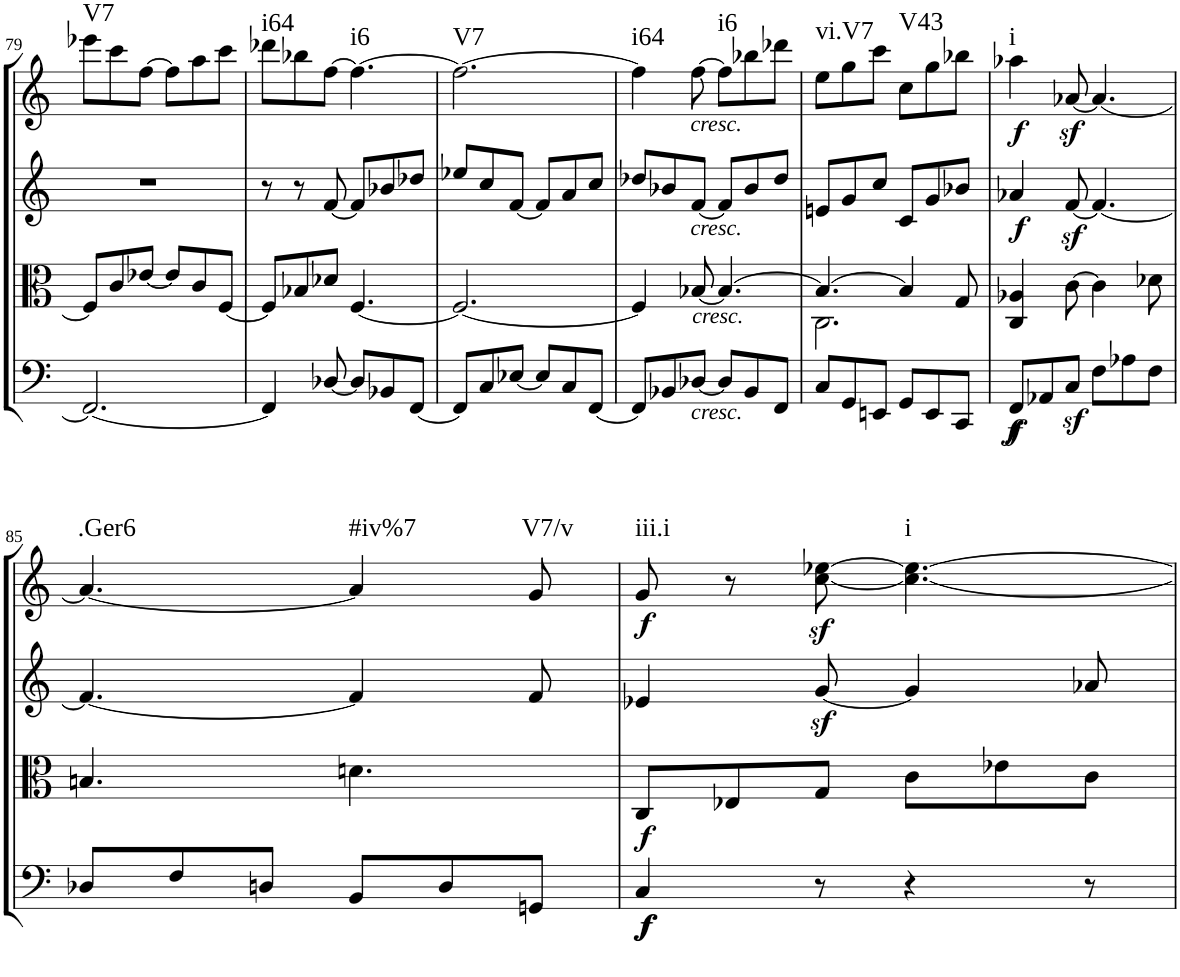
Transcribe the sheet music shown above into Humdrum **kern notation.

**kern	**dynam	**kern	**dynam	**kern	**dynam	**kern	**dynam	**harte
*part4	*part4	*part3	*part3	*part2	*part2	*part1	*part1	*part1
*staff4	*staff4	*staff3	*staff3	*staff2	*staff2	*staff1	*staff1	*
*I"Cello	*	*I"Viola	*	*I"2nd Violin	*	*I"1st Violin	*	*
*	*	*I'Vla	*	*I'Vln	*	*I'Vln	*	*
!!LO:PB:g=z
*clefF4	*	*clefC3	*	*clefG2	*	*clefG2	*	*
*k[]	*	*k[]	*	*k[]	*	*k[]	*	*
*M6/8	*	*M6/8	*	*M6/8	*	*M6/8	*	*
=79	=79	=79	=79	=79	=79	=79	=79	=79
!	!	!	!	!	!	!	!	!LO:H:kt=V7
2.FF/_	.	8F/L]	.	2.r	.	8eee-X\L	.	N
.	.	8c/	.	.	.	8ccc\	.	.
.	.	[8e-X/J	.	.	.	[8ff\J	.	.
.	.	8e-/L]	.	.	.	8ff\L]	.	.
.	.	8c/	.	.	.	8aa\	.	.
.	.	[8F/J	.	.	.	8ccc\J	.	.
=80	=80	=80	=80	=80	=80	=80	=80	=80
!	!	!	!	!	!	!	!	!LO:H:kt=i64
4FF/]	.	8F/L]	.	8r	.	8ddd-X\L	.	N
.	.	8B-X/	.	8r	.	8bb-X\	.	.
[8D-X/	.	8d-X/J	.	[8f/	.	[8ff\J	.	.
!	!	!	!	!	!	!	!	!LO:H:kt=i6
8D-/L]	.	[4.F/	.	8f/L]	.	4.ff\_	.	N
8BB-X/	.	.	.	8b-X/	.	.	.	.
[8FF/J	.	.	.	8dd-X/J	.	.	.	.
=81	=81	=81	=81	=81	=81	=81	=81	=81
!	!	!	!	!	!	!	!	!LO:H:kt=V7
8FF/L]	.	2.F/_	.	8ee-X/L	.	2.ff\_	.	N
8C/	.	.	.	8cc/	.	.	.	.
[8E-X/J	.	.	.	[8f/J	.	.	.	.
8E-/L]	.	.	.	8f/L]	.	.	.	.
8C/	.	.	.	8a/	.	.	.	.
[8FF/J	.	.	.	8cc/J	.	.	.	.
=82	=82	=82	=82	=82	=82	=82	=82	=82
!	!	!	!	!	!	!	!	!LO:H:kt=i64
8FF/L]	.	4F/]	.	8dd-X/L	.	4ff\]	.	N
8BB-X/	.	.	.	8b-X/	.	.	.	.
!	!	!	!	!	!	!LO:TX:b:i:t=cresc.	!	!
!	!	!	!	!LO:TX:b:i:t=cresc.	!	!	!	!
!	!	!LO:TX:b:i:t=cresc.	!	!	!	!	!	!
!LO:TX:b:i:t=cresc.	!	!	!	!	!	!	!	!
[8D-X/J	.	[8B-X/	.	[8f/J	.	[8ff\	.	.
!	!	!	!	!	!	!	!	!LO:H:kt=i6
8D-/L]	.	4.B-/_	.	8f/L]	.	8ff\L]	.	N
8BB-/	.	.	.	8b-/	.	8bb-X\	.	.
8FF/J	.	.	.	8dd-/J	.	8ddd-X\J	.	.
=83	=83	=83	=83	=83	=83	=83	=83	=83
*	*	*^	*	*	*	*	*	*
!	!	!	!	!	!	!	!	!	!LO:H:kt=vi.V7
8C/L	.	2.C\	4.B-/_	.	8en/L	.	8ee\L	.	N
8GG/	.	.	.	.	8g/	.	8gg\	.	.
8EEn/J	.	.	.	.	8cc/J	.	8ccc\J	.	.
!	!	!	!	!	!	!	!	!	!LO:H:kt=V43
8GG/L	.	.	4B-/]	.	8c/L	.	8cc\L	.	N
8EE/	.	.	.	.	8g/	.	8gg\	.	.
8CC/J	.	.	8G/	.	8b-X/J	.	8bb-X\J	.	.
=84	=84	=84	=84	=84	=84	=84	=84	=84	=84
!	!LO:DY:b	!	!	!	!	!	!	!	!
!	!LO:DY:n=1:b	!	!	!	!	!LO:DY:b	!	!LO:DY:b	!LO:H:kt=i
*	*	*v	*v	*	*	*	*	*	*
8FF/L	f f	4C/ 4A-X/	.	4a-X/	f	4aa-X\	f	N
8AA-X/	.	.	.	.	.	.	.	.
8Cz</J	.	[8c\	.	[8fz</	.	[8a-Xz</	.	.
8F\L	.	4c\]	.	4.f/_	.	4.a-/_	.	.
8A-X\	.	.	.	.	.	.	.	.
8F\J	.	8d-X\	.	.	.	.	.	.
!!LO:LB:g=z
=85	=85	=85	=85	=85	=85	=85	=85	=85
!	!	!	!	!	!	!	!	!LO:H:kt=.Ger6
8D-X/L	.	4.Bn/	.	4.f/_	.	4.a-/_	.	N
8F/	.	.	.	.	.	.	.	.
8Dn/J	.	.	.	.	.	.	.	.
!	!	!	!	!	!	!	!	!LO:H:kt=#iv%7
8BB/L	.	4.dn\	.	4f/]	.	4a-/]	.	N
8D/	.	.	.	.	.	.	.	.
!	!	!	!	!	!	!	!	!LO:H:kt=V7/v
8GGn/J	.	.	.	8f/	.	8g/	.	N
=86	=86	=86	=86	=86	=86	=86	=86	=86
!	!LO:DY:b	!	!	!	!	!	!	!
!	!LO:DY:n=1:b	!	!LO:DY:b	!	!	!	!LO:DY:b	!LO:H:kt=iii.i
4C/	f f	8C/L	f	4e-X/	.	8g/	f	N
.	.	8E-X/	.	.	.	8r	.	.
8r	.	8G/J	.	[8gz</	.	[8cc\z< [8ee-X\z<	.	.
!	!	!	!	!	!	!	!	!LO:H:kt=i
4r	.	8c\L	.	4g/]	.	4.cc\_ 4.ee-\_	.	N
.	.	8e-X\	.	.	.	.	.	.
8r	.	8c\J	.	8a-X/	.	.	.	.
=	=	=	=	=	=	=	=	=
*-	*-	*-	*-	*-	*-	*-	*-	*-
